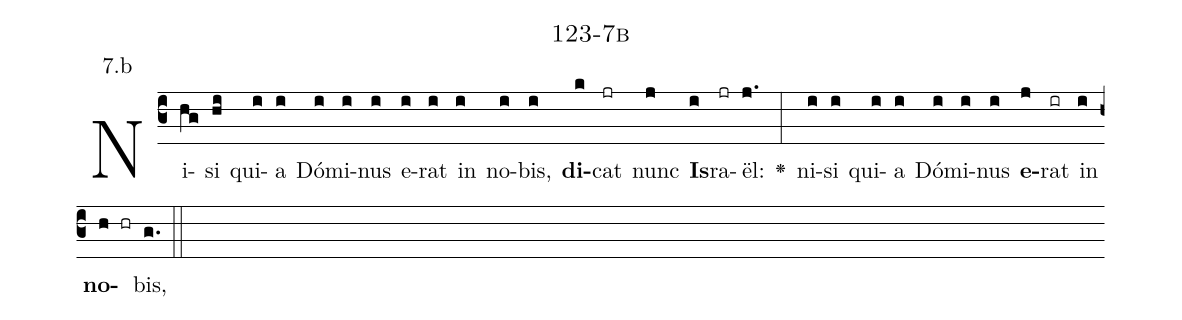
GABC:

name: 123-7b;
annotation: 7.b;
%%
(c3)Ni(hg)si(hi) qui(i)a(i) Dó(i)mi(i)nus(i) e(i)rat(i) in(i) no(i)bis,(i) <b>di</b>(k)cat(jr) nunc(j) <b>Is</b>(i)ra(jr)ël:(j.) <v>\greheightstar</v>(:) ni(i)si(i) qui(i)a(i) Dó(i)mi(i)nus(i) <b>e</b>(j)rat(ir) in(i) <b>no</b>(h hr)bis,(g.) (::)


%E(i) u(i) o(j) u(i) a(h) e.(g.) (::)
